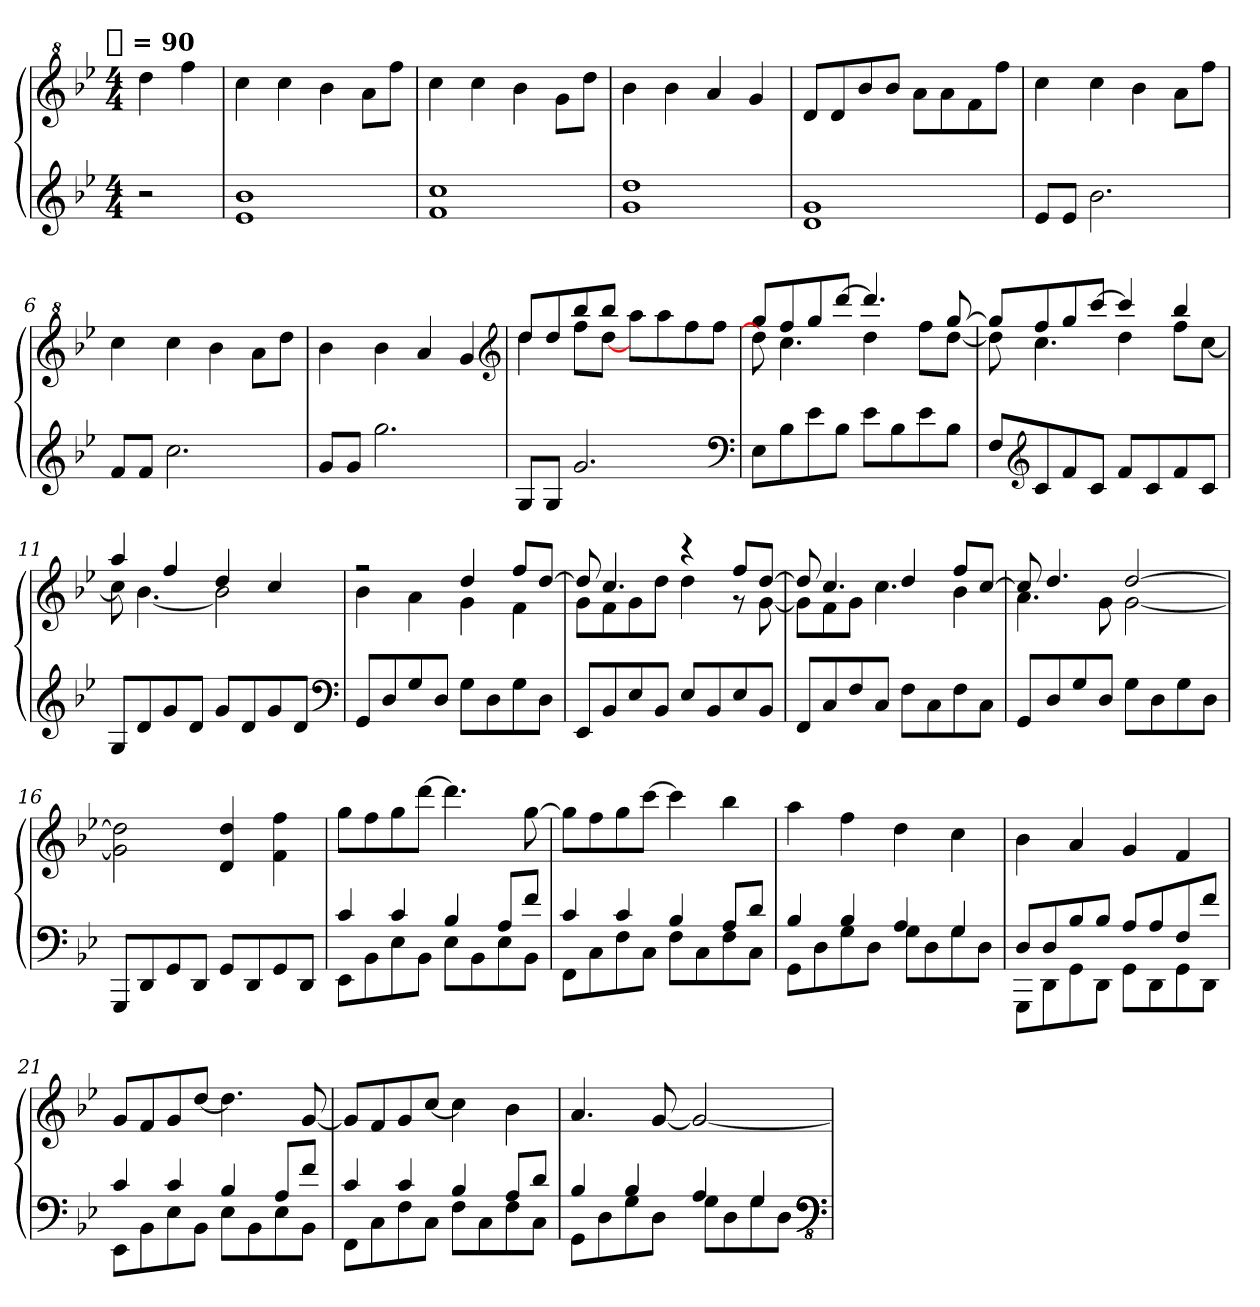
**kern	**kern
*part1	*part1
*staff2	*staff1
*clefG2	*clefG^2
*k[b-e-]	*k[b-e-]
!!LO:TX:omd:t=[quarter] = 90
*M4/4	*M4/4
*MM90	*MM90
=	=
2r	4ddd
.	4fff
=1	=1
1e- 1b-	4ccc
.	4ccc
.	4bb-
.	8aaL
.	8fffJ
=2	=2
1f 1cc	4ccc
.	4ccc
.	4bb-
.	8ggL
.	8dddJ
=3	=3
1g 1dd	4bb-
.	4bb-
.	4aa
.	4gg
=4	=4
1d 1g	8ddL
.	8dd
.	8bb-
.	8bb-J
.	8aaL
.	8aa
.	8ff
.	8fffJ
=5	=5
8e-L	4ccc
8e-J	.
2.b-	4ccc
.	4bb-
.	8aaL
.	8fffJ
!!LO:LB:g=z
=6	=6
8fL	4ccc
8fJ	.
2.cc	4ccc
.	4bb-
.	8aaL
.	8dddJ
=7	=7
8gL	4bb-
8gJ	.
2.gg	4bb-
.	4aa
.	4gg
*	*clefG2
=8	=8
*	*^
8GL	8ddL	4dd
8GJ	8dd	.
2.g	8bb-	8ffL
.	8bb-J	[8ddJ
.	8aaL	2ryy
.	8aa	.
.	8ff	.
.	8ffJ	.
*clefF4	*	*
=9	=9	=9
8E-L	8ggL	8dd]
8B-	8ff	4.cc
8e-	8gg	.
8B-J	[8dddJ	.
8e-L	4.ddd]	4dd
8B-	.	.
8e-	.	8ffL
8B-J	[8gg	[8ddJ
=10	=10	=10
8FL	8ggL]	8dd]
*clefG2	*	*
8c	8ff	4.cc
8f	8gg	.
8cJ	[8cccJ	.
8fL	4ccc]	4dd
8c	.	.
8f	4bb-	8ffL
8cJ	.	[8ccJ
!!LO:LB:g=z	!!
=11	=11	=11
8GL	4aa	8cc]
8d	.	[4.b-
8g	4ff	.
8dJ	.	.
8gL	4dd	2b-]
8d	.	.
8g	4cc	.
8dJ	.	.
*clefF4	*	*
=12	=12	=12
8GGL	2r	4b-
8D	.	.
8G	.	4a
8DJ	.	.
8GL	4dd	4g
8D	.	.
8G	8ffL	4f
8DJ	[8ddJ	.
=13	=13	=13
8EE-L	8dd]	8gL
8BB-	4.cc	8f
8E-	.	8g
8BB-J	.	8ddJ
8E-L	4r	4dd
8BB-	.	.
8E-	8ffL	8r
8BB-J	[8ddJ	[8g
=14	=14	=14
8FFL	8dd]	8gL]
8C	4.cc	8f
8F	.	8gJ
8CJ	.	4.cc
8FL	4dd	.
8C	.	.
8F	8ffL	4b-
8CJ	[8ccJ	.
=15	=15	=15
8GGL	8cc]	4.a
8D	4.dd	.
8G	.	.
8DJ	.	8g
8GL	[2dd	[2g
8D	.	.
8G	.	.
8DJ	.	.
*	*v	*v
!!LO:LB:g=z
=16	=16
8GGGL	2g] 2dd]
8DD	.
8GG	.
8DDJ	.
8GGL	4d 4dd
8DD	.
8GG	4f 4ff
8DDJ	.
=17	=17
*^	*
4c	8EE-L	8ggL
.	8BB-	8ff
4c	8E-	8gg
.	8BB-J	[8dddJ
4B-	8E-L	4.ddd]
.	8BB-	.
8AL	8E-	.
8fJ	8BB-J	[8gg
=18	=18	=18
4c	8FFL	8ggL]
.	8C	8ff
4c	8F	8gg
.	8CJ	[8cccJ
4B-	8FL	4ccc]
.	8C	.
8AL	8F	4bb-
8dJ	8CJ	.
=19	=19	=19
4B-	8GGL	4aa
.	8D	.
4B-	8G	4ff
.	8DJ	.
4A	8GL	4dd
.	8D	.
4G	8G	4cc
.	8DJ	.
=20	=20	=20
8DL	8GGGL	4b-
8D	8DD	.
8B-	8GG	4a
8B-J	8DDJ	.
8AL	8GGL	4g
8A	8DD	.
8F	8GG	4f
8fJ	8DDJ	.
!!LO:LB:g=z
=21	=21	=21
4c	8EE-L	8gL
.	8BB-	8f
4c	8E-	8g
.	8BB-J	[8ddJ
4B-	8E-L	4.dd]
.	8BB-	.
8AL	8E-	.
8fJ	8BB-J	[8g
=22	=22	=22
4c	8FFL	8gL]
.	8C	8f
4c	8F	8g
.	8CJ	[8ccJ
4B-	8FL	4cc]
.	8C	.
8AL	8F	4b-
8dJ	8CJ	.
=23	=23	=23
4B-	8GGL	4.a
.	8D	.
4B-	8G	.
.	8DJ	[8g
4A	8GL	2g_
.	8D	.
4G	8G	.
.	8DJ	.
*v	*v	*
*clefFv4	*
=	=
*-	*-
